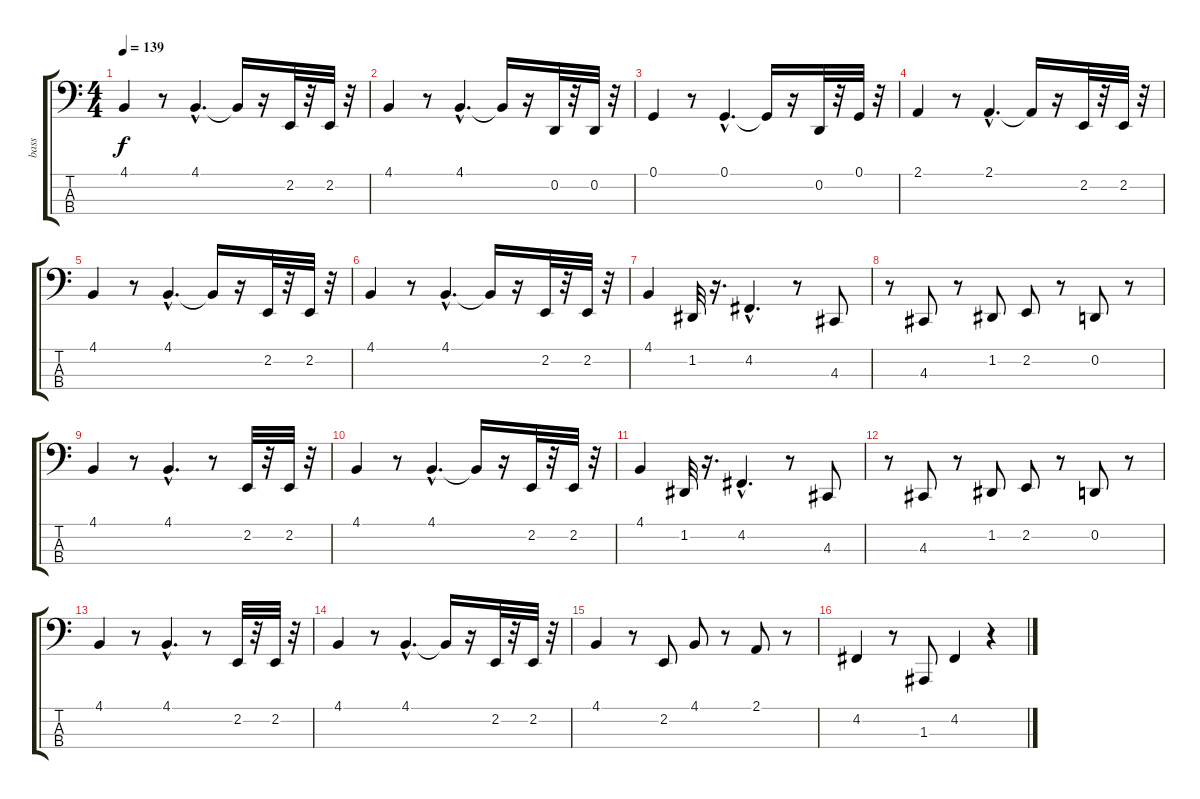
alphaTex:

\track ("bass" "bass") {instrument electricbassfinger}
\staff {score tabs}
\tuning (G1 D1 A0 E0) {hide}
\ts (4 4)
\tempo 139
\clef f4
\ks c
4.1.4{dy f} r.8 4.1{hac}.4{d} 4.1{t}.16 r.16 2.2.32 r.32 2.2.32 r.32 |
4.1.4 r.8 4.1{hac}.4{d} 4.1{t}.16 r.16 0.2.32 r.32 0.2.32 r.32 |
0.1.4 r.8 0.1{hac}.4{d} 0.1{t}.16 r.16 0.2.32 r.32 0.1.32 r.32 |
2.1.4 r.8 2.1{hac}.4{d} 2.1{t}.16 r.16 2.2.32 r.32 2.2.32 r.32 |
4.1.4 r.8 4.1{hac}.4{d} 4.1{t}.16 r.16 2.2.32 r.32 2.2.32 r.32 |
4.1.4 r.8 4.1{hac}.4{d} 4.1{t}.16 r.16 2.2.32 r.32 2.2.32 r.32 |
4.1.4 1.2.32 r.16{d} 4.2{hac}.4{d} r.8 4.3.8 |
r.8 4.3.8 r.8 1.2.8 2.2.8 r.8 0.2.8 r.8 |
4.1.4 r.8 4.1{hac}.4{d} r.8 2.2.32 r.32 2.2.32 r.32 |
4.1.4 r.8 4.1{hac}.4{d} 4.1{t}.16 r.16 2.2.32 r.32 2.2.32 r.32 |
4.1.4 1.2.32 r.16{d} 4.2{hac}.4{d} r.8 4.3.8 |
r.8 4.3.8 r.8 1.2.8 2.2.8 r.8 0.2.8 r.8 |
4.1.4 r.8 4.1{hac}.4{d} r.8 2.2.32 r.32 2.2.32 r.32 |
4.1.4 r.8 4.1{hac}.4{d} 4.1{t}.16 r.16 2.2.32 r.32 2.2.32 r.32 |
4.1.4 r.8 2.2.8 4.1.8 r.8 2.1.8 r.8 |
4.2.4 r.8 1.3.8 4.2.4 r.4
